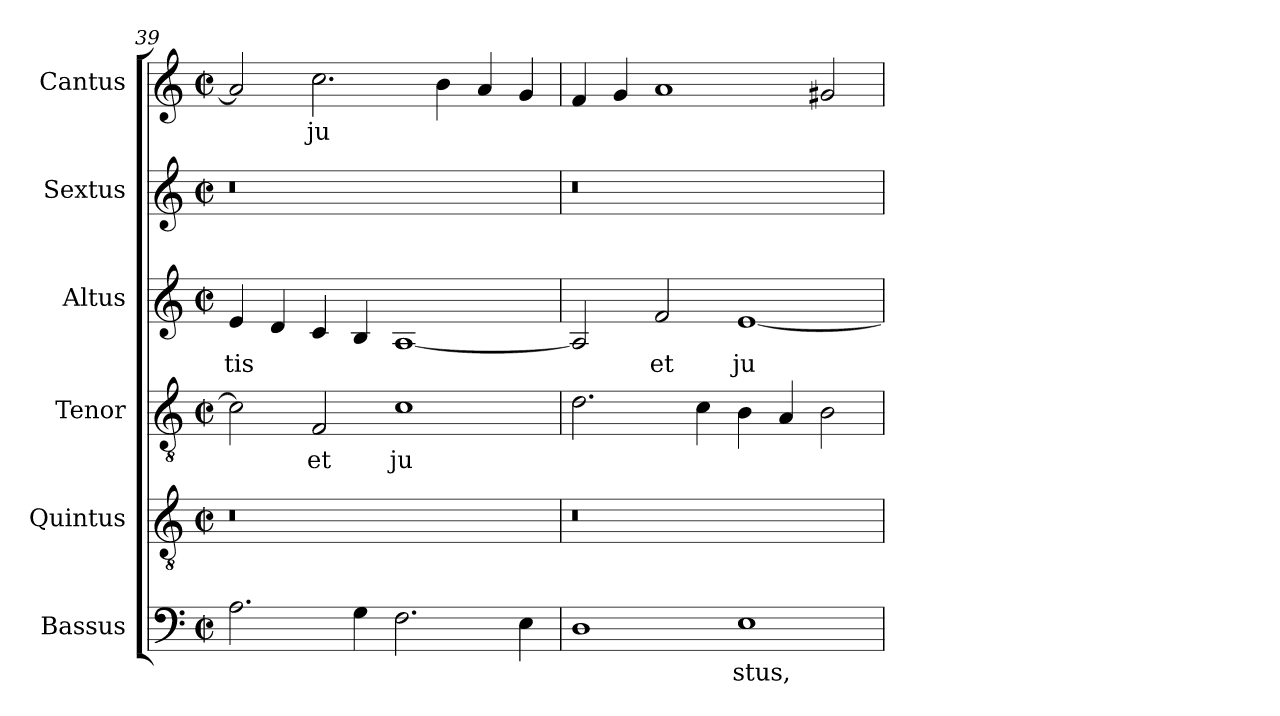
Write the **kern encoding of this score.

**kern	**text	**kern	**kern	**text	**kern	**text	**kern	**kern	**text
*part6	*part6	*part5	*part4	*part4	*part3	*part3	*part2	*part1	*part1
*staff6	*staff6	*staff5	*staff4	*staff4	*staff3	*staff3	*staff2	*staff1	*staff1
*I"Bassus	*	*I"Quintus	*I"Tenor	*	*I"Altus	*	*I"Sextus	*I"Cantus	*
!!LO:LB:g=z
*clefF4	*	*clefGv2	*clefGv2	*	*clefG2	*	*clefG2	*clefG2	*
*k[]	*	*k[]	*k[]	*	*k[]	*	*k[]	*k[]	*
*C:	*	*C:	*C:	*	*C:	*	*C:	*C:	*
*M2/2	*	*M2/2	*M2/2	*	*M2/2	*	*M2/2	*M2/2	*
*met(c|)	*	*met(c|)	*met(c|)	*	*met(c|)	*	*met(c|)	*met(c|)	*
=39	=39	=39	=39	=39	=39	=39	=39	=39	=39
!	!LO:LY:b	!	!	!LO:LY:b:cj	!	!LO:LY:b:cj	!	!	!LO:LY:b:cj
2.A\	.	0r	2c\]	.	4e/	-tis	0r	2a/]	.
!	!	!	!	!	!	!LO:LY:b:cj	!	!	!
.	.	.	.	.	4d/	.	.	.	.
!	!	!	!	!LO:LY:b:cj	!	!LO:LY:b:cj	!	!	!LO:LY:b:cj
.	.	.	2F/	et	4c/	.	.	2.cc\	ju-
!	!LO:LY:b	!	!	!	!	!LO:LY:b:cj	!	!	!
4G\	.	.	.	.	4B/	.	.	.	.
!	!LO:LY:b	!	!	!LO:LY:b:cj	!	!LO:LY:b:cj	!	!	!
2.F\	.	.	1c	ju	[<1A	.	.	.	.
!	!	!	!	!	!	!	!	!	!LO:LY:b:cj
.	.	.	.	.	.	.	.	4b\	--
!	!	!	!	!	!	!	!	!	!LO:LY:b:cj
.	.	.	.	.	.	.	.	4a/	--
!	!LO:LY:b	!	!	!	!	!	!	!	!LO:LY:b:cj
4E\	.	.	.	.	.	.	.	4g/	--
=40	=40	=40	=40	=40	=40	=40	=40	=40	=40
!	!LO:LY:b	!	!	!LO:LY:b:cj	!	!LO:LY:b:cj	!	!	!LO:LY:b:cj
1D	.	0r	2.d\	.	2A/]	.	0r	4f/	--
!	!	!	!	!	!	!	!	!	!LO:LY:b:cj
.	.	.	.	.	.	.	.	4g/	--
!	!	!	!	!	!	!LO:LY:b:cj	!	!	!LO:LY:b:cj
.	.	.	.	.	2f/	et	.	1a	--
!	!	!	!	!LO:LY:b:cj	!	!	!	!	!
.	.	.	4c\	.	.	.	.	.	.
!	!LO:LY:b	!	!	!LO:LY:b:cj	!	!LO:LY:b:cj	!	!	!
1E	stus,	.	4B\	.	[<1e	ju-	.	.	.
!	!	!	!	!LO:LY:b:cj	!	!	!	!	!
.	.	.	4A/	.	.	.	.	.	.
!	!	!	!	!LO:LY:b:cj	!	!	!	!	!LO:LY:b:cj
.	.	.	2B\	.	.	.	.	2g#/	--
=	=	=	=	=	=	=	=	=	=
*-	*-	*-	*-	*-	*-	*-	*-	*-	*-
